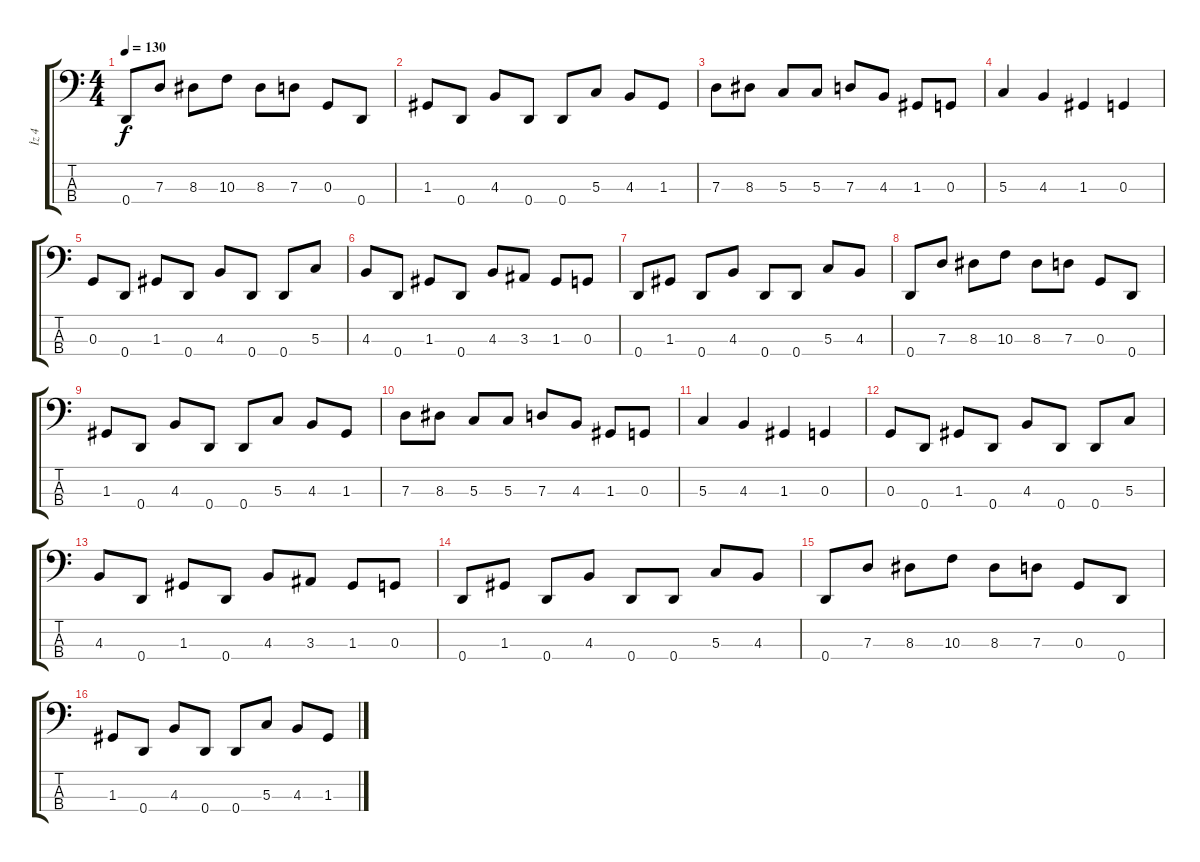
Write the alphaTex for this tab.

\track ("İz 4" "İz 4") {instrument electricbasspick}
\staff {score tabs}
\tuning (F2 C2 G1 D1) {hide}
\ts (4 4)
\tempo 130
\clef f4
\ks c
0.4.8{dy f} 7.3.8 8.3.8 10.3.8 8.3.8 7.3.8 0.3.8 0.4.8 |
1.3.8 0.4.8 4.3.8 0.4.8 0.4.8 5.3.8 4.3.8 1.3.8 |
7.3.8 8.3.8 5.3.8 5.3.8 7.3.8 4.3.8 1.3.8 0.3.8 |
5.3.4 4.3.4 1.3.4 0.3.4 |
0.3.8 0.4.8 1.3.8 0.4.8 4.3.8 0.4.8 0.4.8 5.3.8 |
4.3.8 0.4.8 1.3.8 0.4.8 4.3.8 3.3.8 1.3.8 0.3.8 |
0.4.8 1.3.8 0.4.8 4.3.8 0.4.8 0.4.8 5.3.8 4.3.8 |
0.4.8 7.3.8 8.3.8 10.3.8 8.3.8 7.3.8 0.3.8 0.4.8 |
1.3.8 0.4.8 4.3.8 0.4.8 0.4.8 5.3.8 4.3.8 1.3.8 |
7.3.8 8.3.8 5.3.8 5.3.8 7.3.8 4.3.8 1.3.8 0.3.8 |
5.3.4 4.3.4 1.3.4 0.3.4 |
0.3.8 0.4.8 1.3.8 0.4.8 4.3.8 0.4.8 0.4.8 5.3.8 |
4.3.8 0.4.8 1.3.8 0.4.8 4.3.8 3.3.8 1.3.8 0.3.8 |
0.4.8 1.3.8 0.4.8 4.3.8 0.4.8 0.4.8 5.3.8 4.3.8 |
0.4.8 7.3.8 8.3.8 10.3.8 8.3.8 7.3.8 0.3.8 0.4.8 |
1.3.8 0.4.8 4.3.8 0.4.8 0.4.8 5.3.8 4.3.8 1.3.8
